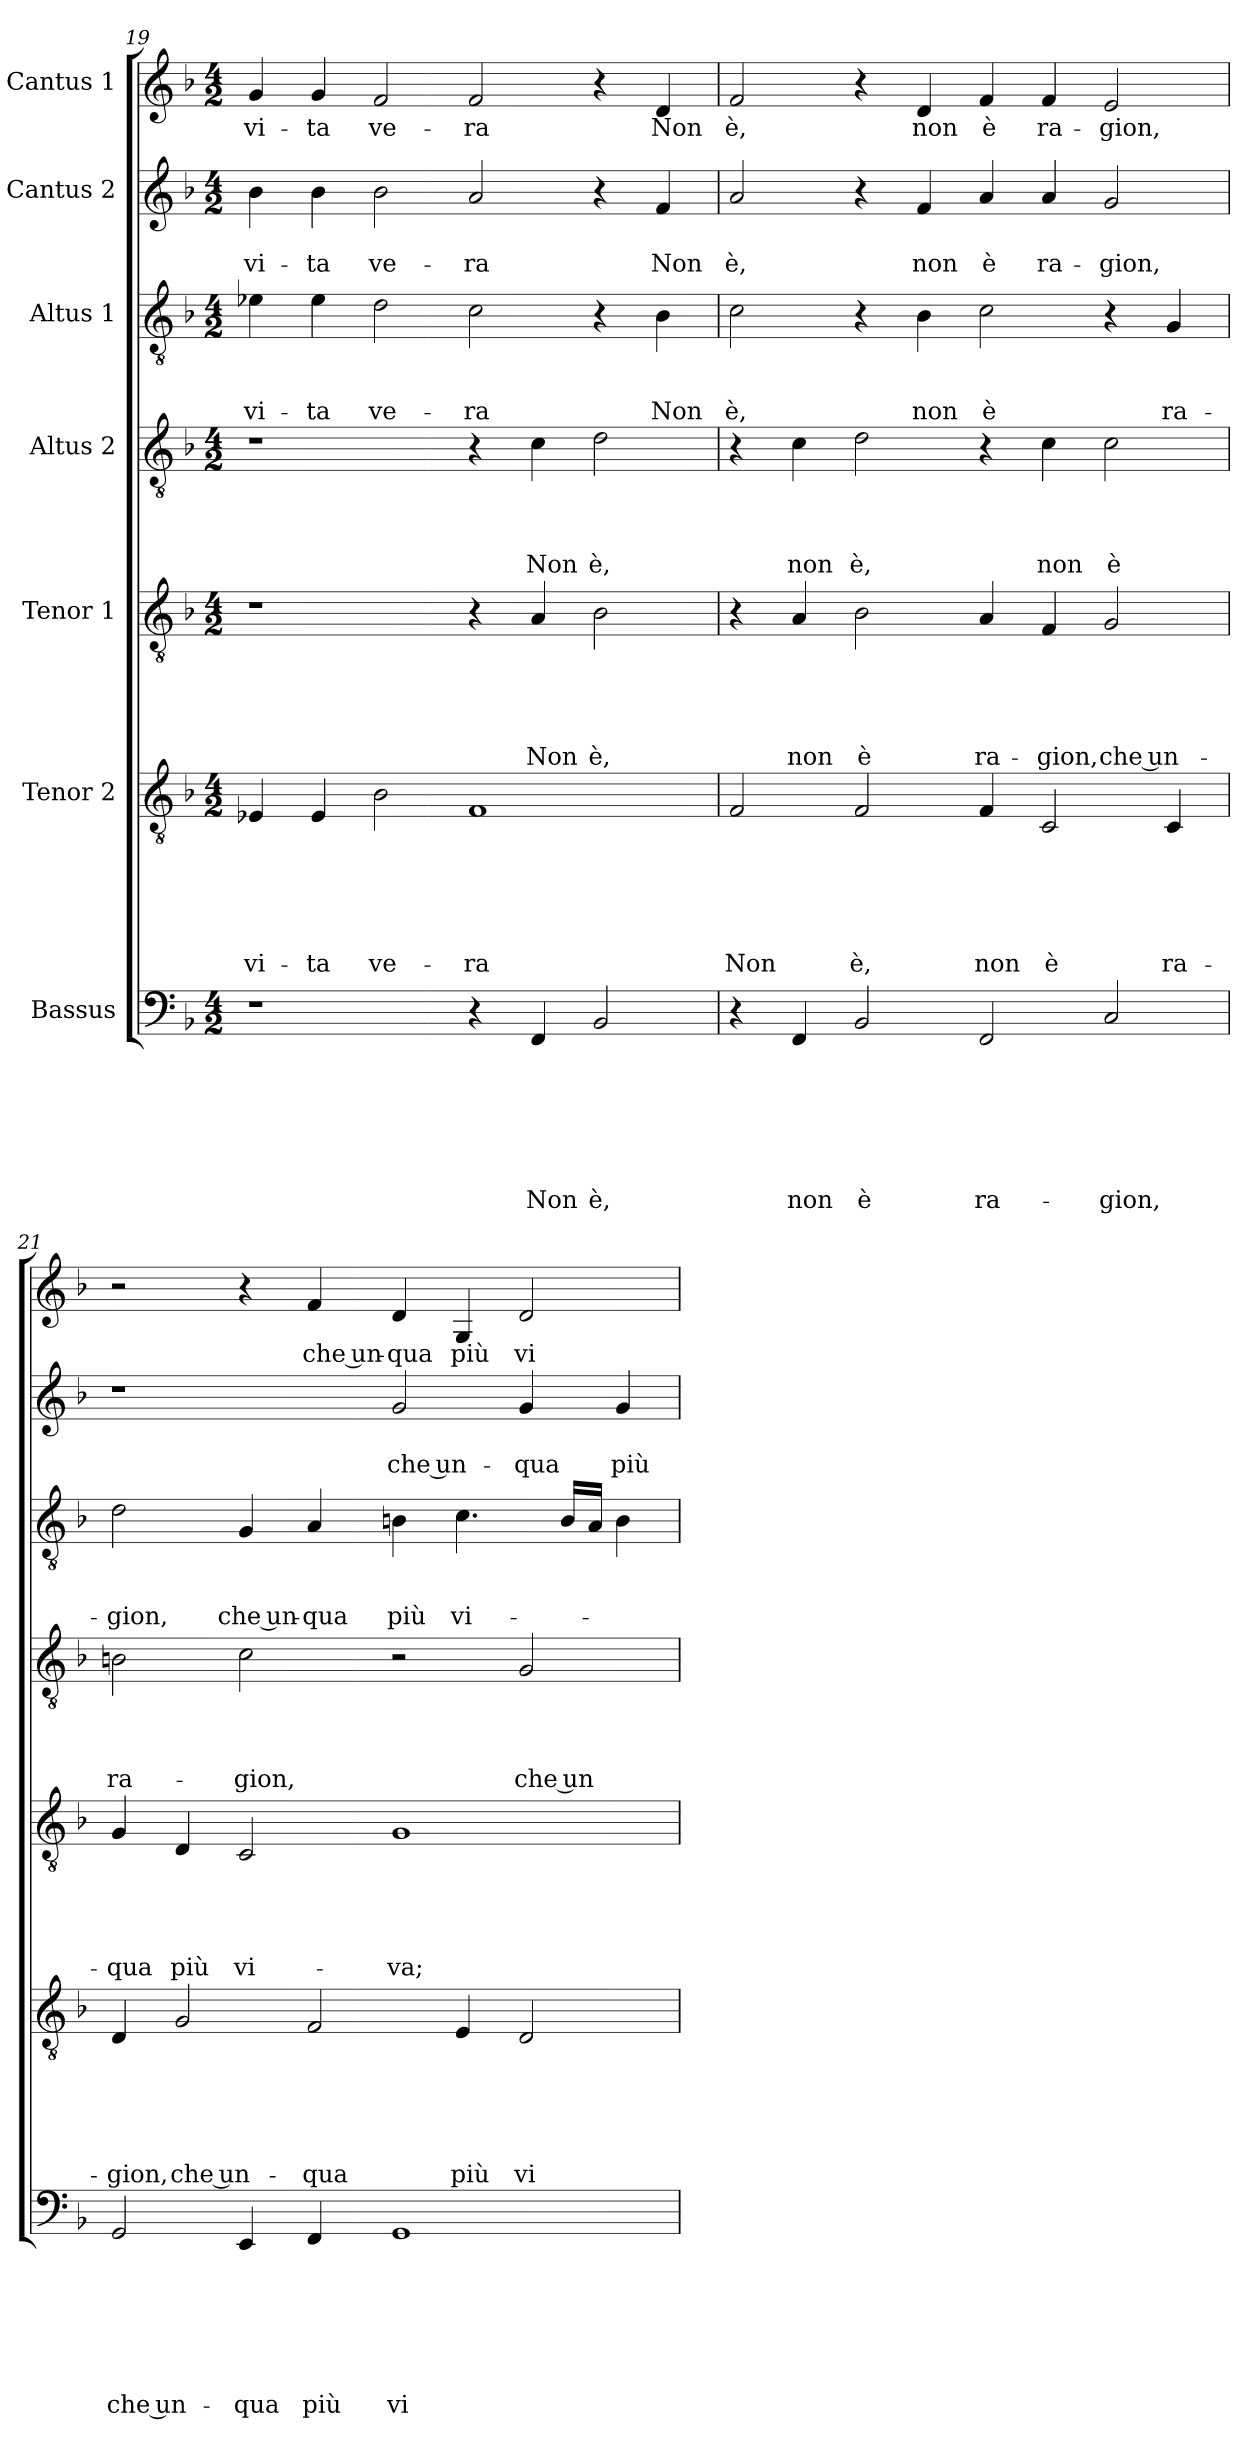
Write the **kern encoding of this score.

**kern	**text	**text	**text	**text	**text	**text	**text	**kern	**text	**text	**text	**text	**text	**text	**kern	**text	**text	**text	**text	**text	**kern	**text	**text	**text	**text	**kern	**text	**text	**text	**kern	**text	**text	**kern	**text
*part7	*part7	*part7	*part7	*part7	*part7	*part7	*part7	*part6	*part6	*part6	*part6	*part6	*part6	*part6	*part5	*part5	*part5	*part5	*part5	*part5	*part4	*part4	*part4	*part4	*part4	*part3	*part3	*part3	*part3	*part2	*part2	*part2	*part1	*part1
*staff7	*staff7	*staff7	*staff7	*staff7	*staff7	*staff7	*staff7	*staff6	*staff6	*staff6	*staff6	*staff6	*staff6	*staff6	*staff5	*staff5	*staff5	*staff5	*staff5	*staff5	*staff4	*staff4	*staff4	*staff4	*staff4	*staff3	*staff3	*staff3	*staff3	*staff2	*staff2	*staff2	*staff1	*staff1
*I"Bassus	*	*	*	*	*	*	*	*I"Tenor 2	*	*	*	*	*	*	*I"Tenor 1	*	*	*	*	*	*I"Altus 2	*	*	*	*	*I"Altus 1	*	*	*	*I"Cantus 2	*	*	*I"Cantus 1	*
*clefF4	*	*	*	*	*	*	*	*clefGv2	*	*	*	*	*	*	*clefGv2	*	*	*	*	*	*clefGv2	*	*	*	*	*clefGv2	*	*	*	*clefG2	*	*	*clefG2	*
*k[b-]	*	*	*	*	*	*	*	*k[b-]	*	*	*	*	*	*	*k[b-]	*	*	*	*	*	*k[b-]	*	*	*	*	*k[b-]	*	*	*	*k[b-]	*	*	*k[b-]	*
*d:	*	*	*	*	*	*	*	*d:	*	*	*	*	*	*	*d:	*	*	*	*	*	*d:	*	*	*	*	*d:	*	*	*	*d:	*	*	*d:	*
*M4/2	*	*	*	*	*	*	*	*M4/2	*	*	*	*	*	*	*M4/2	*	*	*	*	*	*M4/2	*	*	*	*	*M4/2	*	*	*	*M4/2	*	*	*M4/2	*
=19	=19	=19	=19	=19	=19	=19	=19	=19	=19	=19	=19	=19	=19	=19	=19	=19	=19	=19	=19	=19	=19	=19	=19	=19	=19	=19	=19	=19	=19	=19	=19	=19	=19	=19
!	!	!	!	!	!	!	!	!	!	!	!	!	!	!LO:LY:b	!	!	!	!	!	!	!	!	!	!	!	!	!	!	!LO:LY:b	!	!	!LO:LY:b	!	!LO:LY:b
1r	.	.	.	.	.	.	.	4E-X/	.	.	.	.	.	vi-	1r	.	.	.	.	.	1r	.	.	.	.	4e-X\	.	.	vi-	4b-\	.	vi-	4g/	vi-
!	!	!	!	!	!	!	!	!	!	!	!	!	!	!LO:LY:b	!	!	!	!	!	!	!	!	!	!	!	!	!	!	!LO:LY:b	!	!	!LO:LY:b	!	!LO:LY:b
.	.	.	.	.	.	.	.	4E-/	.	.	.	.	.	-ta	.	.	.	.	.	.	.	.	.	.	.	4e-\	.	.	-ta	4b-\	.	-ta	4g/	-ta
!	!	!	!	!	!	!	!	!	!	!	!	!	!	!LO:LY:b	!	!	!	!	!	!	!	!	!	!	!	!	!	!	!LO:LY:b	!	!	!LO:LY:b	!	!LO:LY:b
.	.	.	.	.	.	.	.	2B-\	.	.	.	.	.	ve-	.	.	.	.	.	.	.	.	.	.	.	2d\	.	.	ve-	2b-\	.	ve-	2f/	ve-
!	!	!	!	!	!	!	!	!	!	!	!	!	!	!LO:LY:b	!	!	!	!	!	!	!	!	!	!	!	!	!	!	!LO:LY:b	!	!	!LO:LY:b	!	!LO:LY:b
4r	.	.	.	.	.	.	.	1F	.	.	.	.	.	-ra	4r	.	.	.	.	.	4r	.	.	.	.	2c\	.	.	-ra	2a/	.	-ra	2f/	-ra
!	!	!	!	!	!	!	!LO:LY:b	!	!	!	!	!	!	!	!	!	!	!	!	!LO:LY:b	!	!	!	!	!LO:LY:b	!	!	!	!	!	!	!	!	!
4FF/	.	.	.	.	.	.	Non	.	.	.	.	.	.	.	4A/	.	.	.	.	Non	4c\	.	.	.	Non	.	.	.	.	.	.	.	.	.
!	!	!	!	!	!	!	!LO:LY:b	!	!	!	!	!	!	!	!	!	!	!	!	!LO:LY:b	!	!	!	!	!LO:LY:b	!	!	!	!	!	!	!	!	!
2BB-/	.	.	.	.	.	.	è,	.	.	.	.	.	.	.	2B-\	.	.	.	.	è,	2d\	.	.	.	è,	4r	.	.	.	4r	.	.	4r	.
!	!	!	!	!	!	!	!	!	!	!	!	!	!	!	!	!	!	!	!	!	!	!	!	!	!	!	!	!	!LO:LY:b	!	!	!LO:LY:b	!	!LO:LY:b
.	.	.	.	.	.	.	.	.	.	.	.	.	.	.	.	.	.	.	.	.	.	.	.	.	.	4B-\	.	.	Non	4f/	.	Non	4d/	Non
=20	=20	=20	=20	=20	=20	=20	=20	=20	=20	=20	=20	=20	=20	=20	=20	=20	=20	=20	=20	=20	=20	=20	=20	=20	=20	=20	=20	=20	=20	=20	=20	=20	=20	=20
!	!	!	!	!	!	!	!	!	!	!	!	!	!	!LO:LY:b	!	!	!	!	!	!	!	!	!	!	!	!	!	!	!LO:LY:b	!	!	!LO:LY:b	!	!LO:LY:b
4r	.	.	.	.	.	.	.	2F/	.	.	.	.	.	Non	4r	.	.	.	.	.	4r	.	.	.	.	2c\	.	.	è,	2a/	.	è,	2f/	è,
!	!	!	!	!	!	!	!LO:LY:b	!	!	!	!	!	!	!	!	!	!	!	!	!LO:LY:b	!	!	!	!	!LO:LY:b	!	!	!	!	!	!	!	!	!
4FF/	.	.	.	.	.	.	non	.	.	.	.	.	.	.	4A/	.	.	.	.	non	4c\	.	.	.	non	.	.	.	.	.	.	.	.	.
!	!	!	!	!	!	!	!LO:LY:b	!	!	!	!	!	!	!LO:LY:b	!	!	!	!	!	!LO:LY:b	!	!	!	!	!LO:LY:b	!	!	!	!	!	!	!	!	!
2BB-/	.	.	.	.	.	.	è	2F/	.	.	.	.	.	è,	2B-\	.	.	.	.	è	2d\	.	.	.	è,	4r	.	.	.	4r	.	.	4r	.
!	!	!	!	!	!	!	!	!	!	!	!	!	!	!	!	!	!	!	!	!	!	!	!	!	!	!	!	!	!LO:LY:b	!	!	!LO:LY:b	!	!LO:LY:b
.	.	.	.	.	.	.	.	.	.	.	.	.	.	.	.	.	.	.	.	.	.	.	.	.	.	4B-\	.	.	non	4f/	.	non	4d/	non
!	!	!	!	!	!	!	!LO:LY:b	!	!	!	!	!	!	!LO:LY:b	!	!	!	!	!	!LO:LY:b	!	!	!	!	!	!	!	!	!LO:LY:b	!	!	!LO:LY:b	!	!LO:LY:b
2FF/	.	.	.	.	.	.	ra-	4F/	.	.	.	.	.	non	4A/	.	.	.	.	ra-	4r	.	.	.	.	2c\	.	.	è	4a/	.	è	4f/	è
!	!	!	!	!	!	!	!	!	!	!	!	!	!	!LO:LY:b	!	!	!	!	!	!LO:LY:b	!	!	!	!	!LO:LY:b	!	!	!	!	!	!	!LO:LY:b	!	!LO:LY:b
.	.	.	.	.	.	.	.	2C/	.	.	.	.	.	è	4F/	.	.	.	.	-gion,	4c\	.	.	.	non	.	.	.	.	4a/	.	ra-	4f/	ra-
!	!	!	!	!	!	!	!LO:LY:b	!	!	!	!	!	!	!	!	!	!	!	!	!LO:LY:b	!	!	!	!	!LO:LY:b	!	!	!	!	!	!	!LO:LY:b	!	!LO:LY:b
2C/	.	.	.	.	.	.	-gion,	.	.	.	.	.	.	.	2G/	.	.	.	.	che un-	2c\	.	.	.	è	4r	.	.	.	2g/	.	-gion,	2e/	-gion,
!	!	!	!	!	!	!	!	!	!	!	!	!	!	!LO:LY:b	!	!	!	!	!	!	!	!	!	!	!	!	!	!	!LO:LY:b	!	!	!	!	!
.	.	.	.	.	.	.	.	4C/	.	.	.	.	.	ra-	.	.	.	.	.	.	.	.	.	.	.	4G/	.	.	ra-	.	.	.	.	.
!!LO:LB:g=z
=21	=21	=21	=21	=21	=21	=21	=21	=21	=21	=21	=21	=21	=21	=21	=21	=21	=21	=21	=21	=21	=21	=21	=21	=21	=21	=21	=21	=21	=21	=21	=21	=21	=21	=21
!	!	!	!	!	!	!	!LO:LY:b	!	!	!	!	!	!	!LO:LY:b	!	!	!	!	!	!LO:LY:b	!	!	!	!	!LO:LY:b	!	!	!	!LO:LY:b	!	!	!	!	!
2GG/	.	.	.	.	.	.	che un-	4D/	.	.	.	.	.	-gion,	4G/	.	.	.	.	-qua	2Bn\	.	.	.	ra-	2d\	.	.	-gion,	1r	.	.	2r	.
!	!	!	!	!	!	!	!	!	!	!	!	!	!	!LO:LY:b	!	!	!	!	!	!LO:LY:b	!	!	!	!	!	!	!	!	!	!	!	!	!	!
.	.	.	.	.	.	.	.	2G/	.	.	.	.	.	che un-	4D/	.	.	.	.	più	.	.	.	.	.	.	.	.	.	.	.	.	.	.
!	!	!	!	!	!	!	!LO:LY:b	!	!	!	!	!	!	!	!	!	!	!	!	!LO:LY:b	!	!	!	!	!LO:LY:b	!	!	!	!LO:LY:b	!	!	!	!	!
4EE/	.	.	.	.	.	.	-qua	.	.	.	.	.	.	.	2C/	.	.	.	.	vi-	2c\	.	.	.	-gion,	4G/	.	.	che un-	.	.	.	4r	.
!	!	!	!	!	!	!	!LO:LY:b	!	!	!	!	!	!	!LO:LY:b	!	!	!	!	!	!	!	!	!	!	!	!	!	!	!LO:LY:b	!	!	!	!	!LO:LY:b
4FF/	.	.	.	.	.	.	più	2F/	.	.	.	.	.	-qua	.	.	.	.	.	.	.	.	.	.	.	4A/	.	.	-qua	.	.	.	4f/	che un-
!	!	!	!	!	!	!	!LO:LY:b	!	!	!	!	!	!	!	!	!	!	!	!	!LO:LY:b	!	!	!	!	!	!	!	!	!LO:LY:b	!	!	!LO:LY:b	!	!LO:LY:b
1GG	.	.	.	.	.	.	vi-	.	.	.	.	.	.	.	1G	.	.	.	.	-va;	2r	.	.	.	.	4Bn\	.	.	più	2g/	.	che un-	4d/	-qua
!	!	!	!	!	!	!	!	!	!	!	!	!	!	!LO:LY:b	!	!	!	!	!	!	!	!	!	!	!	!	!	!	!LO:LY:b	!	!	!	!	!LO:LY:b
.	.	.	.	.	.	.	.	4E/	.	.	.	.	.	più	.	.	.	.	.	.	.	.	.	.	.	4.c\	.	.	vi-	.	.	.	4G/	più
!	!	!	!	!	!	!	!	!	!	!	!	!	!	!LO:LY:b	!	!	!	!	!	!	!	!	!	!	!LO:LY:b	!	!	!	!	!	!	!LO:LY:b	!	!LO:LY:b
.	.	.	.	.	.	.	.	2D/	.	.	.	.	.	vi-	.	.	.	.	.	.	2G/	.	.	.	che un-	.	.	.	.	4g/	.	-qua	2d/	vi-
.	.	.	.	.	.	.	.	.	.	.	.	.	.	.	.	.	.	.	.	.	.	.	.	.	.	16B/LL	.	.	.	.	.	.	.	.
.	.	.	.	.	.	.	.	.	.	.	.	.	.	.	.	.	.	.	.	.	.	.	.	.	.	16A/JJ	.	.	.	.	.	.	.	.
!	!	!	!	!	!	!	!	!	!	!	!	!	!	!	!	!	!	!	!	!	!	!	!	!	!	!	!	!	!	!	!	!LO:LY:b	!	!
.	.	.	.	.	.	.	.	.	.	.	.	.	.	.	.	.	.	.	.	.	.	.	.	.	.	4B\	.	.	.	4g/	.	più	.	.
=	=	=	=	=	=	=	=	=	=	=	=	=	=	=	=	=	=	=	=	=	=	=	=	=	=	=	=	=	=	=	=	=	=	=
*-	*-	*-	*-	*-	*-	*-	*-	*-	*-	*-	*-	*-	*-	*-	*-	*-	*-	*-	*-	*-	*-	*-	*-	*-	*-	*-	*-	*-	*-	*-	*-	*-	*-	*-
